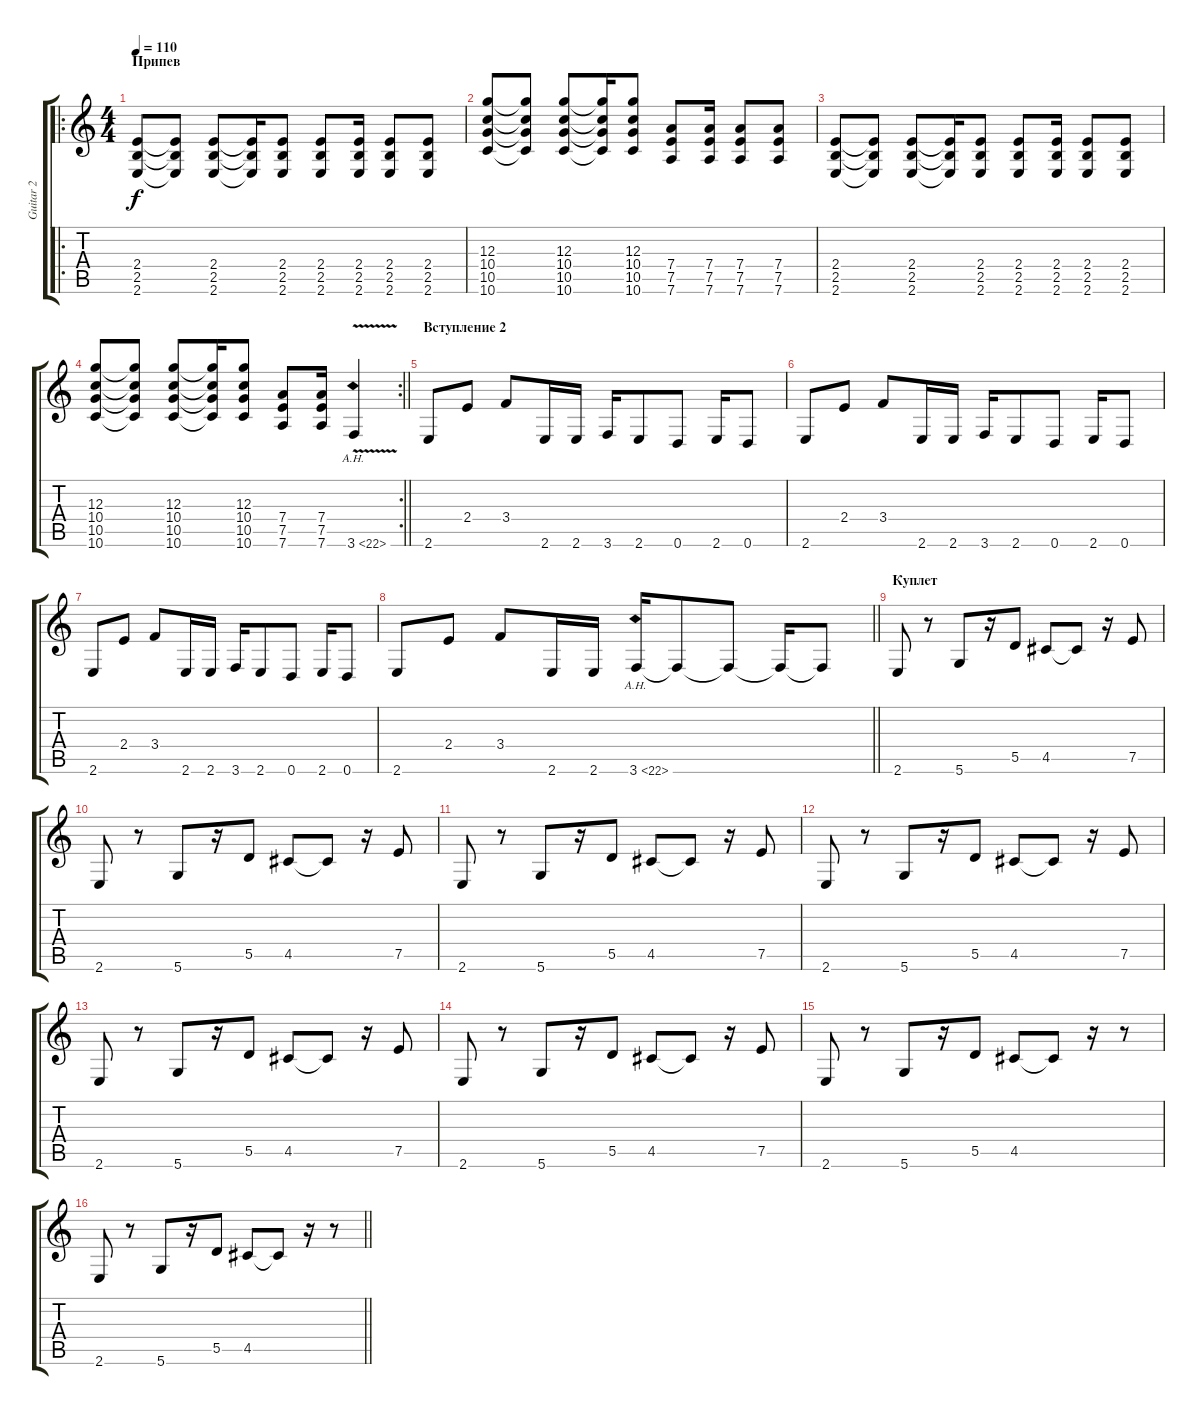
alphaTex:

\track ("Guitar 2" "Guitar 2") {instrument distortionguitar}
\staff {score tabs}
\tuning (E4 B3 G3 D3 A2 D2) {hide}
\ro
\ts (4 4)
\section ("" "Припев")
\tempo 110
\clef g2
\ks c
(2.4 2.5 2.6).8{dy f} (2.4{t} 2.5{t} 2.6{t}).8 (2.4 2.5 2.6).8 (2.4{t} 2.5{t} 2.6{t}).16 (2.4 2.5 2.6).8 (2.4 2.5 2.6).8 (2.4 2.5 2.6).16 (2.4 2.5 2.6).8 (2.4 2.5 2.6).8 |
(12.3 10.4 10.5 10.6).8 (12.3{t} 10.4{t} 10.5{t} 10.6{t}).8 (12.3 10.4 10.5 10.6).8 (12.3{t} 10.4{t} 10.5{t} 10.6{t}).16 (12.3 10.4 10.5 10.6).8 (7.4 7.5 7.6).8 (7.4 7.5 7.6).16 (7.4 7.5 7.6).8 (7.4 7.5 7.6).8 |
(2.4 2.5 2.6).8 (2.4{t} 2.5{t} 2.6{t}).8 (2.4 2.5 2.6).8 (2.4{t} 2.5{t} 2.6{t}).16 (2.4 2.5 2.6).8 (2.4 2.5 2.6).8 (2.4 2.5 2.6).16 (2.4 2.5 2.6).8 (2.4 2.5 2.6).8 |
\rc 2
\barLineRight lightlight
(12.3 10.4 10.5 10.6).8 (12.3{t} 10.4{t} 10.5{t} 10.6{t}).8 (12.3 10.4 10.5 10.6).8 (12.3{t} 10.4{t} 10.5{t} 10.6{t}).16 (12.3 10.4 10.5 10.6).8 (7.4 7.5 7.6).8 (7.4 7.5 7.6).16 3.6{ah 19 v}.4 |
\section ("" "Вступление 2")
2.6.8 2.4.8 3.4.8 2.6.16 2.6.16 3.6.16 2.6.8 0.6.8 2.6.16 0.6.8 |
2.6.8 2.4.8 3.4.8 2.6.16 2.6.16 3.6.16 2.6.8 0.6.8 2.6.16 0.6.8 |
2.6.8 2.4.8 3.4.8 2.6.16 2.6.16 3.6.16 2.6.8 0.6.8 2.6.16 0.6.8 |
\barLineRight lightlight
2.6.8 2.4.8 3.4.8 2.6.16 2.6.16 3.6{ah 19}.16 3.6{t}.8 3.6{t}.8 3.6{t}.16 3.6{t}.8 |
\section ("" "Куплет")
2.6.8 r.8 5.6.8 r.16 5.5.8 4.5.8 4.5{t}.8 r.16 7.5.8 |
2.6.8 r.8 5.6.8 r.16 5.5.8 4.5.8 4.5{t}.8 r.16 7.5.8 |
2.6.8 r.8 5.6.8 r.16 5.5.8 4.5.8 4.5{t}.8 r.16 7.5.8 |
2.6.8 r.8 5.6.8 r.16 5.5.8 4.5.8 4.5{t}.8 r.16 7.5.8 |
2.6.8 r.8 5.6.8 r.16 5.5.8 4.5.8 4.5{t}.8 r.16 7.5.8 |
2.6.8 r.8 5.6.8 r.16 5.5.8 4.5.8 4.5{t}.8 r.16 7.5.8 |
2.6.8 r.8 5.6.8 r.16 5.5.8 4.5.8 4.5{t}.8 r.16 r.8 |
\barLineRight lightlight
2.6.8 r.8 5.6.8 r.16 5.5.8 4.5.8 4.5{t}.8 r.16 r.8
